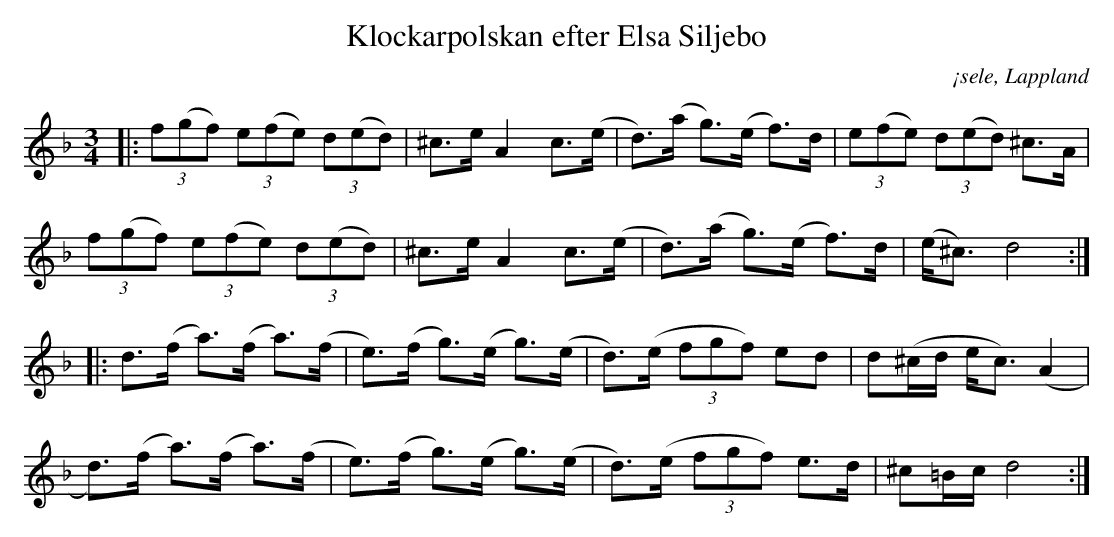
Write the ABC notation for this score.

X:1
T:Klockarpolskan efter Elsa Siljebo
O:¡sele, Lappland
M:3/4
L:1/8
K:Dm
|: (3f(gf) (3e(fe) (3d(ed) | ^c>e A2 c>(e | d)>(a g)>(e f)>d | (3e(fe) (3d(ed) ^c>A |
(3f(gf) (3e(fe) (3d(ed) | ^c>e A2 c>(e | d)>(a g)>(e f)>d | (e<^c) d4 :|
|:d>(f a)>(f a)>(f | e)>(f g)>(e g)>(e | d)>(e (3fgf) ed | d(^c/d/ e<c) (A2 |
d)(>f a)>(f a)>(f | e)>(f g)>(e g)>(e | d)>(e (3fgf) e>d | ^c=B/c/ d4 :|
